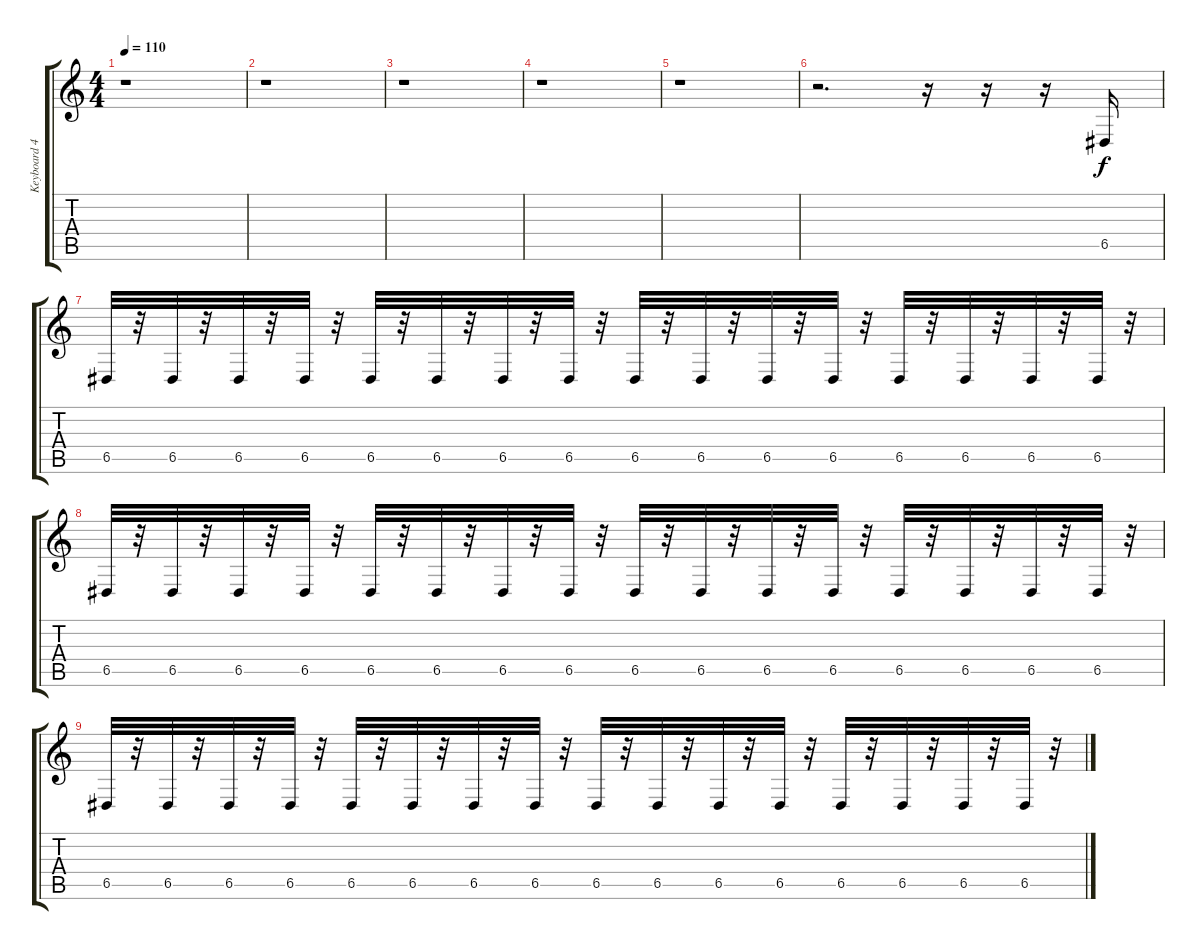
\track ("Keyboard 4" "Keyboard 4") {instrument lead5charang}
\staff {score tabs}
\tuning (E4 B3 G3 D3 A2 E2) {hide}
\ts (4 4)
\tempo 110
\clef g2
\ks c
r.1{dy f} |
r.1 |
r.1 |
r.1 |
r.1 |
r.2{d} r.16 r.16 r.16 6.5.16{volume 7 instrument lead5charang} |
6.5.32 r.32 6.5.32 r.32 6.5.32 r.32 6.5.32 r.32 6.5.32 r.32 6.5.32 r.32 6.5.32 r.32 6.5.32 r.32 6.5.32 r.32 6.5.32 r.32 6.5.32 r.32 6.5.32 r.32 6.5.32 r.32 6.5.32 r.32 6.5.32 r.32 6.5.32 r.32 |
6.5.32{volume 5} r.32 6.5.32 r.32 6.5.32 r.32 6.5.32 r.32 6.5.32 r.32 6.5.32 r.32 6.5.32 r.32 6.5.32 r.32 6.5.32 r.32 6.5.32 r.32 6.5.32 r.32 6.5.32 r.32 6.5.32 r.32 6.5.32 r.32 6.5.32 r.32 6.5.32 r.32 |
6.5.32{volume 5} r.32 6.5.32 r.32 6.5.32 r.32 6.5.32 r.32 6.5.32 r.32 6.5.32 r.32 6.5.32 r.32 6.5.32 r.32 6.5.32 r.32 6.5.32 r.32 6.5.32 r.32 6.5.32 r.32 6.5.32 r.32 6.5.32 r.32 6.5.32 r.32 6.5.32 r.32
